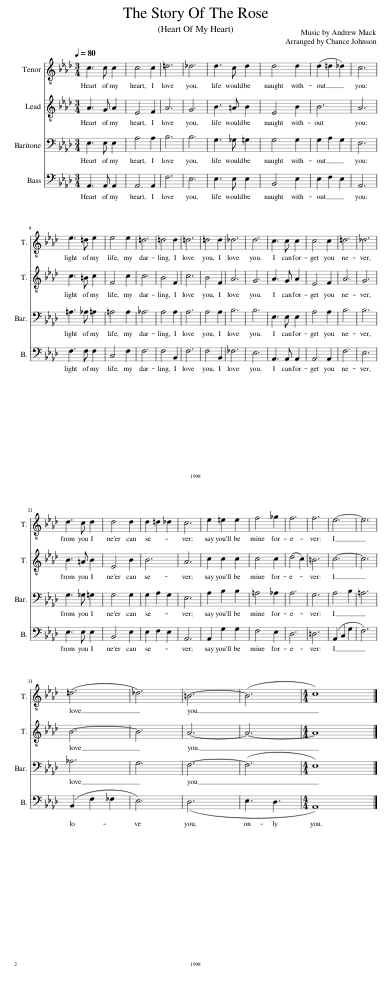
X:1
%%score 1 2 3 4
L:1/8
Q:1/4=80
M:3/4
I:linebreak $
K:Ab
V:1 treble-8
V:2 treble-8
V:3 bass
V:4 bass
V:1
 c3 c c2 | c4 c2 | =d6 | _d6 | d3 c d2 | %5
 d4 d2 | (d2 =d2 _d2) | c6 |$ e3 =d e2 | e4 e2 | %10
 =d6 | =d4 d2 | =d6 | =d4 d2 | _d6 | %15
 d6 | c3 c c2 | c4 c2 | =d6 | _d6 |$ %20
 d3 c d2 | d4 d2 | d2 =d2 _d2 | c6 | e2 =e2 e2 | %25
 f4 _g2 | f6 | f6 | e6- | e6 |$ %30
 (=d6 | _d6) | =B6- | (B6 |[M:4/4] c8) |] %35
V:2
 A3 G A2 | E4 F2 | A6 | G6 | B3 =A B2 | %5
 E4 B2 | B6 | A6 |$ c3 =B c2 | F4 c2 | %10
 c6 | B4 F2 | c6 | B4 F2 | A6 | %15
 G6 | A3 G A2 | E4 F2 | A6 | G6 |$ %20
 B3 =A B2 | E4 B2 | B6 | A6 | c2 c2 c2 | %25
 c4 c2 | (d4 c2) | =B6 | c6- | c6 |$ %30
 B6- | B6 | A6- | A6- |[M:4/4] A8 |] %35
V:3
 E,3 E, E,2 | A,4 A,2 | B,6 | B,6 | G,3 _G, =G,2 | %5
 G,4 G,2 | G,2 A,2 G,2 | E,6 |$ =A,3 _A, =A,2 | =A,4 A,2 | %10
 _A,6 | A,4 A,2 | A,6 | A,4 A,2 | B,6 | %15
 B,6 | E,3 E, E,2 | A,4 A,2 | B,6 | B,6 |$ %20
 G,3 _G, =G,2 | G,4 G,2 | G,2 A,2 G,2 | E,6 | A,2 B,2 B,2 | %25
 =A,4 _A,2 | A,6 | G,6 | A,4 B,2 | =A,6 |$ %30
 _A,6 | G,6 | F,6- | (F,6 |[M:4/4] E,8) |] %35
V:4
 A,,3 A,, A,,2 | A,,4 A,,2 | F,6 | E,6 | E,3 E, E,2 | %5
 B,,4 E,2 | E,2 F,2 E,2 | A,,6 |$ F,3 F, F,2 | C,4 F,2 | %10
 F,6 | F,4 B,,2 | F,6 | F,4 B,,2 | _F,6 | %15
 E,6 | A,,3 A,, A,,2 | A,,4 A,,2 | F,6 | E,6 |$ %20
 E,3 E, E,2 | B,,4 E,2 | E,2 F,2 E,2 | A,,6 | A,,2 G,2 G,2 | %25
 F,4 E,2 | D,6 | =D,6 | (A,,2 C,2 G,2 | F,6) |$ %30
 (B,,2 F,2 _F,2 | E,6) | (D,6 | E,3 D,3 |[M:4/4] A,,8) |] %35
